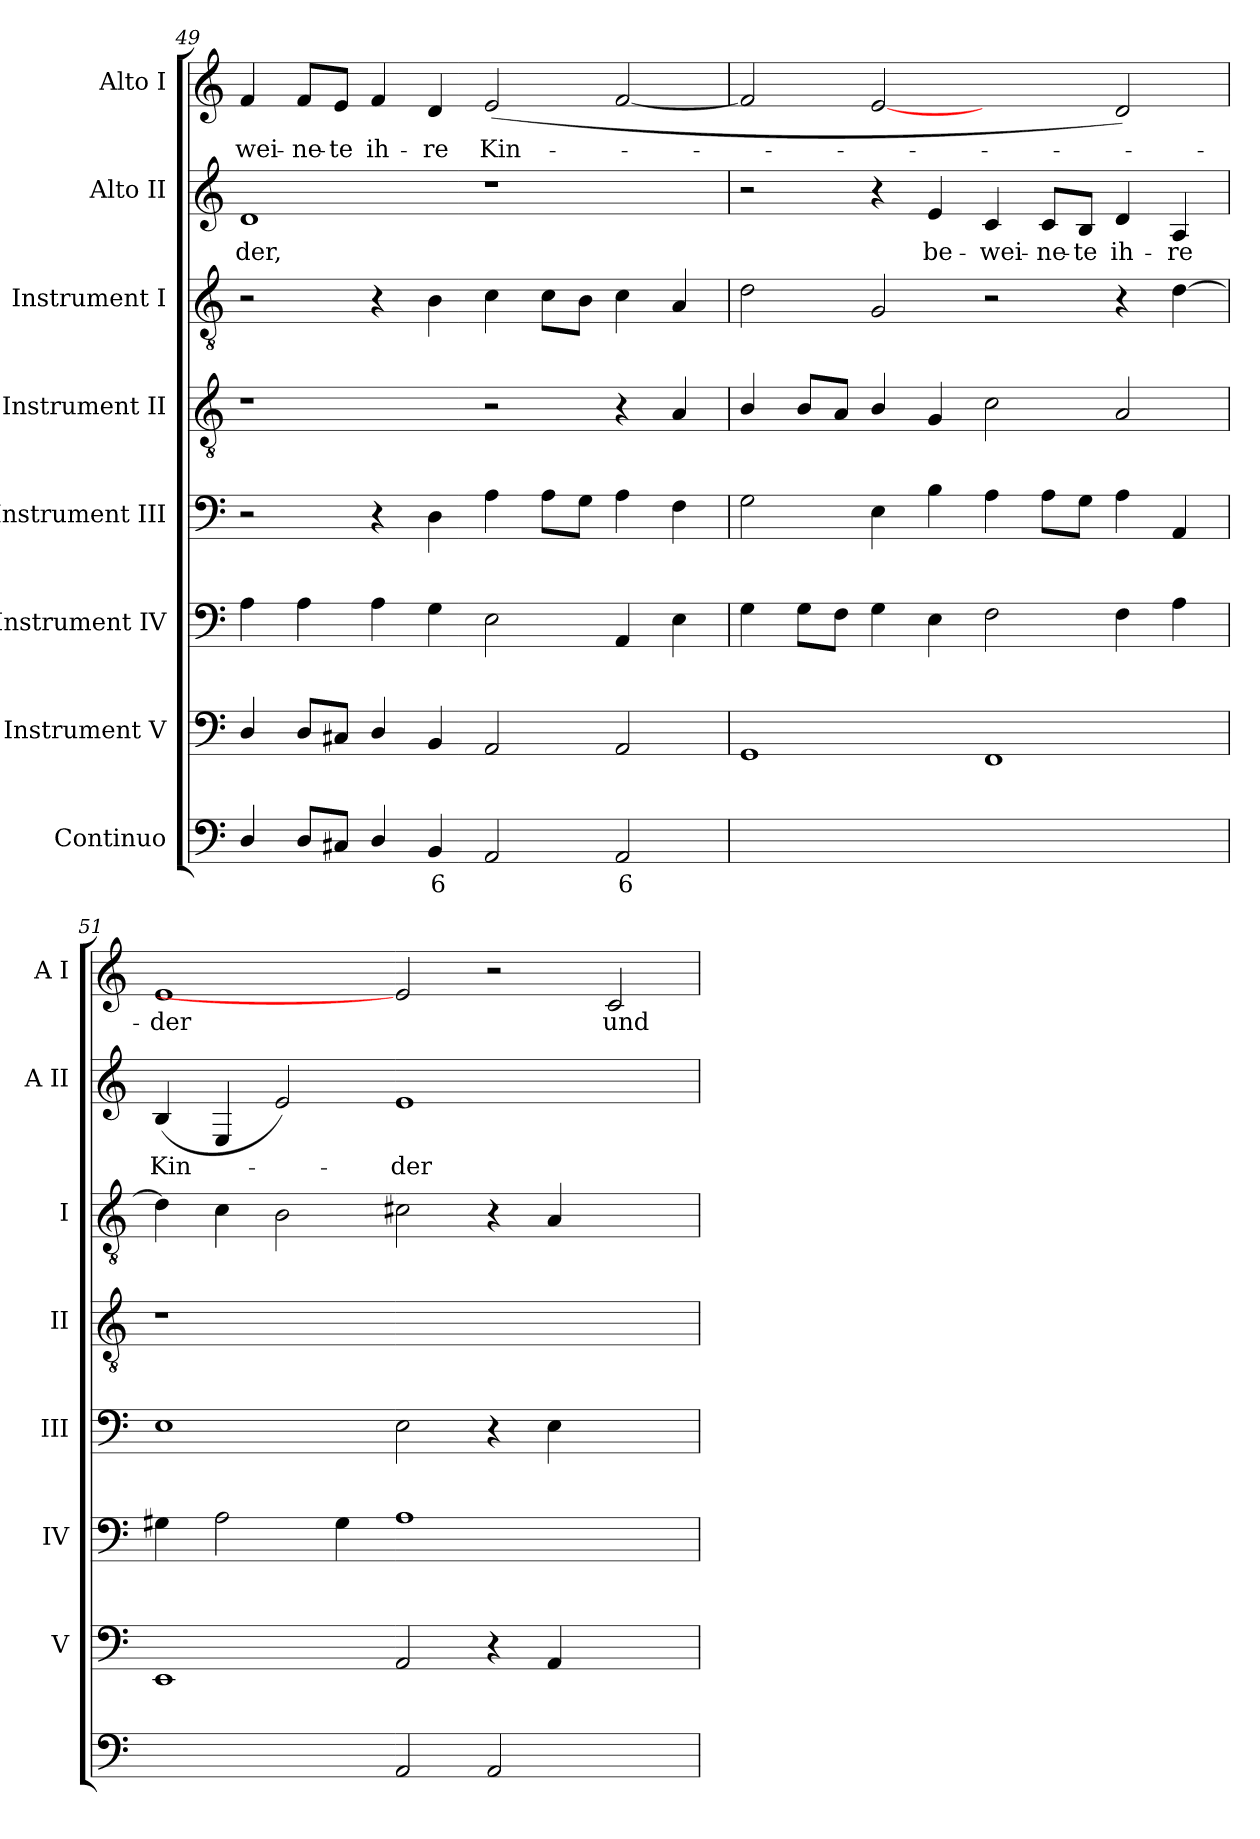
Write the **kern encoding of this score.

**kern	**text	**text	**kern	**kern	**kern	**kern	**kern	**kern	**text	**kern	**text
*part8	*part8	*part8	*part7	*part6	*part5	*part4	*part3	*part2	*part2	*part1	*part1
*staff8	*staff8	*staff8	*staff7	*staff6	*staff5	*staff4	*staff3	*staff2	*staff2	*staff1	*staff1
*I"Continuo	*	*	*I"Instrument V	*I"Instrument IV	*I"Instrument III	*I"Instrument II	*I"Instrument I	*I"Alto II	*	*I"Alto I	*
*	*	*	*I'V	*I'IV	*I'III	*I'II	*I'I	*I'A II	*	*I'A I	*
*clefF4	*	*	*clefF4	*clefF4	*clefF4	*clefGv2	*clefGv2	*clefG2	*	*clefG2	*
*k[]	*	*	*k[]	*k[]	*k[]	*k[]	*k[]	*k[]	*	*k[]	*
=49	=49	=49	=49	=49	=49	=49	=49	=49	=49	=49	=49
!	!	!	!	!	!	!	!	!	!LO:LY:b	!	!LO:LY:b
4D/	.	.	4D/	4A\	2r	1r	2r	1d	-der,	4f/	-wei-
!	!	!	!	!	!	!	!	!	!	!	!LO:LY:b
8D/L	.	.	8D/L	4A\	.	.	.	.	.	8f/L	-ne-
!	!	!	!	!	!	!	!	!	!	!	!LO:LY:b
8C#X/J	.	.	8C#X/J	.	.	.	.	.	.	8e/J	-te
!	!	!	!	!	!	!	!	!	!	!	!LO:LY:b
4D/	.	.	4D/	4A\	4r	.	4r	.	.	4f/	ih-
!	!LO:LY:b	!	!	!	!	!	!	!	!	!	!LO:LY:b
4BB/	6	.	4BB/	4G\	4D\	.	4B\	.	.	4d/	-re
!	!	!	!	!	!	!	!	!	!	!	!LO:LY:b
2AA/	.	.	2AA/	2E\	4A\	2r	4c\	1r	.	(<2e/	Kin-
.	.	.	.	.	8A\L	.	8c\L	.	.	.	.
.	.	.	.	.	8G\J	.	8B\J	.	.	.	.
!	!LO:LY:b	!	!	!	!	!	!	!	!	!	!
2AA/	6	.	2AA/	4AA/	4A\	4r	4c\	.	.	[2f/	.
.	.	.	.	4E\	4F\	4A/	4A/	.	.	.	.
!!LO:PB:g=z
=50	=50	=50	=50	=50	=50	=50	=50	=50	=50	=50	=50
!	!LO:LY:b	!	!	!	!	!	!	!	!	!	!
[2GG/yy	7	.	1GG	4G\	2G\	4B/	2d\	2r	.	2f/]	.
.	.	.	.	8G\L	.	8B/L	.	.	.	.	.
.	.	.	.	8F\J	.	8A/J	.	.	.	.	.
!	!LO:LY:b	!	!	!	!	!	!	!	!	!	!
2GG/yy]	6	.	.	4G\	4E\	4B/	2G/	4r	.	[2e	.
!	!	!	!	!	!	!	!	!	!LO:LY:b	!	!
.	.	.	.	4E\	4B\	4G/	.	4e/	be-	.	.
!	!LO:LY:b	!	!	!	!	!	!	!	!LO:LY:b	!	!
[2FF/yy	7	.	1FF	2F\	4A\	2c\	2r	4c/	-wei-	2ryy	.
!	!	!	!	!	!	!	!	!	!LO:LY:b	!	!
.	.	.	.	.	8A\L	.	.	8c/L	-ne-	.	.
!	!	!	!	!	!	!	!	!	!LO:LY:b	!	!
.	.	.	.	.	8G\J	.	.	8B/J	-te	.	.
!	!LO:LY:b	!	!	!	!	!	!	!	!LO:LY:b	!	!
2FF/yy]	6	.	.	4F\	4A\	2A/	4r	4d/	ih-	2d/)	.
!	!	!	!	!	!	!	!	!	!LO:LY:b	!	!
.	.	.	.	4A\	4AA/	.	[4d\	4A/	-re	.	.
!!LO:PB:g=z
=51	=51	=51	=51	=51	=51	=51	=51	=51	=51	=51	=51
!	!LO:LY:b	!	!	!	!	!	!	!	!LO:LY:b	!	!LO:LY:b
[4EE/yy	7	.	1EE	4G#X\	1E	1r	4d\]	(<4B/	Kin-	1e	der
!	!LO:LY:b	!LO:LY:b	!	!	!	!	!	!	!	!	!
4EE/yy]	6	4	.	2A\	.	.	4c\	4E/	.	.	.
!	!	!LO:LY:b	!	!	!	!	!	!	!	!	!
[4EE/yy	.	4	.	.	.	.	2B\	2e/)	.	.	.
4EE/yy]	.	.	.	4G#\	.	.	.	.	.	.	.
!	!	!	!	!	!	!	!	!	!LO:LY:b	!	!
2AA/	.	.	2AA/	1A	2E\	1.ryy	2c#X\	1e	der	2e]	.
2AA/	.	.	4r	.	4r	.	4r	.	.	2r	.
.	.	.	4AA/	.	4E\	.	4A/	.	.	.	.
!	!	!	!	!	!	!	!	!	!	!	!LO:LY:b
2ryy	.	.	2ryy	2ryy	2ryy	.	2ryy	2ryy	.	2c/	und
=	=	=	=	=	=	=	=	=	=	=	=
*-	*-	*-	*-	*-	*-	*-	*-	*-	*-	*-	*-
